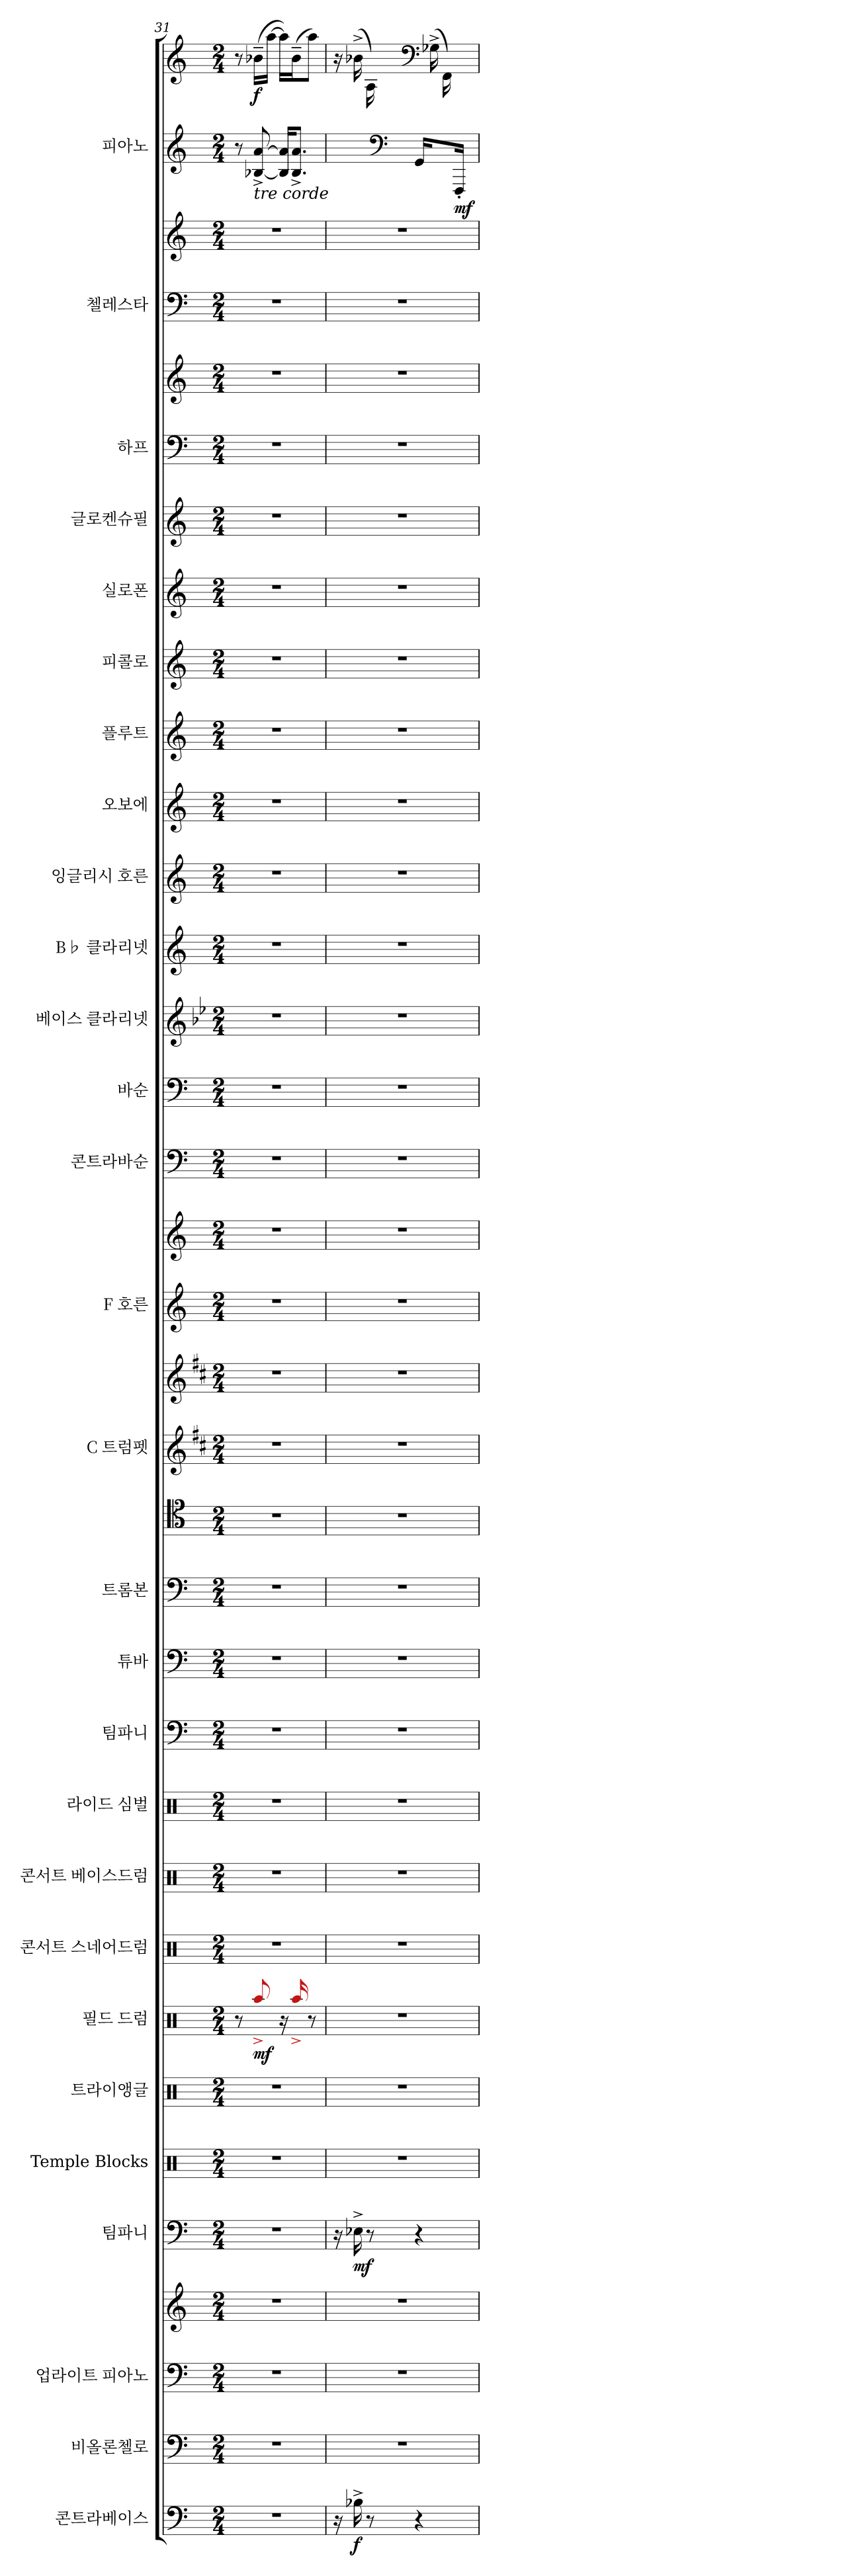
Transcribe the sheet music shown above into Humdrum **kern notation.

**kern	**dynam	**kern	**kern	**kern	**kern	**dynam	**kern	**kern	**kern	**dynam	**kern	**kern	**kern	**kern	**kern	**kern	**kern	**kern	**kern	**kern	**kern	**kern	**kern	**kern	**kern	**kern	**kern	**kern	**kern	**kern	**kern	**kern	**kern	**kern	**kern	**kern	**kern	**dynam
*part28	*part28	*part27	*part26	*part26	*part25	*part25	*part24	*part23	*part22	*part22	*part21	*part20	*part19	*part18	*part17	*part16	*part16	*part15	*part15	*part14	*part14	*part13	*part12	*part11	*part10	*part9	*part8	*part7	*part6	*part5	*part4	*part3	*part3	*part2	*part2	*part1	*part1	*part1
*staff35	*staff35	*staff34	*staff33	*staff32	*staff31	*staff31	*staff30	*staff29	*staff28	*staff28	*staff27	*staff26	*staff25	*staff24	*staff23	*staff22	*staff21	*staff20	*staff19	*staff18	*staff17	*staff16	*staff15	*staff14	*staff13	*staff12	*staff11	*staff10	*staff9	*staff8	*staff7	*staff6	*staff5	*staff4	*staff3	*staff2	*staff1	*staff1/2
*I"콘트라베이스	*	*I"비올론첼로	*I"업라이트 피아노	*	*I"팀파니	*	*I"Temple Blocks	*I"트라이앵글	*I"필드 드럼	*	*I"콘서트 스네어드럼	*I"콘서트 베이스드럼	*I"라이드 심벌	*I"팀파니	*I"튜바	*I"트롬본	*	*I"C 트럼펫	*	*I"F 호른	*	*I"콘트라바순	*I"바순	*I"베이스 클라리넷	*I"B♭ 클라리넷	*I"잉글리시 호른	*I"오보에	*I"플루트	*I"피콜로	*I"실로폰	*I"글로켄슈필	*I"하프	*	*I"첼레스타	*	*I"피아노	*	*
*	*	*	*	*	*	*	*I'Tmp. Bl.	*	*	*	*	*	*	*	*	*	*	*	*	*	*	*	*	*	*	*	*	*	*	*	*	*	*	*	*	*	*	*
!!LO:LB:g=z
*clefF4	*	*clefF4	*clefF4	*clefG2	*clefF4	*	*clefX	*clefX	*clefX	*	*clefX	*clefX	*clefX	*clefF4	*clefF4	*clefF4	*clefC4	*clefG2	*clefG2	*clefG2	*clefG2	*clefF4	*clefF4	*clefG2	*clefG2	*clefG2	*clefG2	*clefG2	*clefG2	*clefG2	*clefG2	*clefF4	*clefG2	*clefF4	*clefG2	*clefG2	*clefG2	*
*ITrd7c12	*	*	*	*	*	*	*	*	*	*	*	*	*	*	*	*	*	*ITrd1c2	*ITrd1c2	*ITrd4c7	*ITrd4c7	*ITrd7c12	*	*ITrd8c14	*ITrd1c2	*ITrd4c7	*	*	*ITrd-7c-12	*ITrd-7c-12	*ITrd-14c-24	*	*	*ITrd-7c-12	*ITrd-7c-12	*	*	*
*k[]	*	*k[]	*k[]	*k[]	*k[]	*	*k[]	*k[]	*k[]	*	*k[]	*k[]	*k[]	*k[]	*k[]	*k[]	*k[]	*k[]	*k[]	*k[b-]	*k[b-]	*k[]	*k[]	*k[b-e-]	*k[b-e-]	*k[b-]	*k[]	*k[]	*k[]	*k[]	*k[]	*k[]	*k[]	*k[]	*k[]	*k[]	*k[]	*
*M2/4	*	*M2/4	*M2/4	*M2/4	*M2/4	*	*M2/4	*M2/4	*M2/4	*	*M2/4	*M2/4	*M2/4	*M2/4	*M2/4	*M2/4	*M2/4	*M2/4	*M2/4	*M2/4	*M2/4	*M2/4	*M2/4	*M2/4	*M2/4	*M2/4	*M2/4	*M2/4	*M2/4	*M2/4	*M2/4	*M2/4	*M2/4	*M2/4	*M2/4	*M2/4	*M2/4	*
=31	=31	=31	=31	=31	=31	=31	=31	=31	=31	=31	=31	=31	=31	=31	=31	=31	=31	=31	=31	=31	=31	=31	=31	=31	=31	=31	=31	=31	=31	=31	=31	=31	=31	=31	=31	=31	=31	=31
2r	.	2r	2r	2r	2r	.	2r	2r	8r	.	2r	2r	2r	2r	2r	2r	2r	2r	2r	2r	2r	2r	2r	2r	2r	2r	2r	2r	2r	2r	2r	2r	2r	2r	2r	8r	8r	.
!	!	!	!	!	!	!	!	!	!	!	!	!	!	!	!	!	!	!	!	!	!	!	!	!	!	!	!	!	!	!	!	!	!	!	!	!LO:TX:b:i:t=tre corde	!	!
!	!	!	!	!	!	!	!	!	!	!LO:DY:b	!	!	!	!	!	!	!	!	!	!	!	!	!	!	!	!	!	!	!	!	!	!	!	!	!	!	!	!LO:DY:b
.	.	.	.	.	.	.	.	.	8aa^/	mf	.	.	.	.	.	.	.	.	.	.	.	.	.	.	.	.	.	.	.	.	.	.	.	.	.	[8B-X/^ [8a/^	(>16b-X~\LL	f
.	.	.	.	.	.	.	.	.	.	.	.	.	.	.	.	.	.	.	.	.	.	.	.	.	.	.	.	.	.	.	.	.	.	.	.	.	[16aa\JJ	.
.	.	.	.	.	.	.	.	.	16r	.	.	.	.	.	.	.	.	.	.	.	.	.	.	.	.	.	.	.	.	.	.	.	.	.	.	16B-/] 16a/]KL	16aa\LL])	.
.	.	.	.	.	.	.	.	.	16aa^/	.	.	.	.	.	.	.	.	.	.	.	.	.	.	.	.	.	.	.	.	.	.	.	.	.	.	8.B-/^ 8.a/^J	(>16b-~\J	.
.	.	.	.	.	.	.	.	.	8r	.	.	.	.	.	.	.	.	.	.	.	.	.	.	.	.	.	.	.	.	.	.	.	.	.	.	.	8aa\J)	.
=32	=32	=32	=32	=32	=32	=32	=32	=32	=32	=32	=32	=32	=32	=32	=32	=32	=32	=32	=32	=32	=32	=32	=32	=32	=32	=32	=32	=32	=32	=32	=32	=32	=32	=32	=32	=32	=32	=32
*	*	*	*	*	*	*	*	*	*	*	*	*	*	*	*	*	*	*	*	*	*	*	*	*	*	*	*	*	*	*	*	*	*	*	*	*^	*	*
16r	.	2r	2r	2r	16r	.	2r	2r	2r	.	2r	2r	2r	2r	2r	2r	2r	2r	2r	2r	2r	2r	2r	2r	2r	2r	2r	2r	2r	2r	2r	2r	2r	2r	2r	8.ryy	8ryy	16r	.
!	!LO:DY:b	!	!	!	!	!LO:DY:b	!	!	!	!	!	!	!	!	!	!	!	!	!	!	!	!	!	!	!	!	!	!	!	!	!	!	!	!	!	!	!	!	!
16BB-X^\	f	.	.	.	16E-X^\	mf	.	.	.	.	.	.	.	.	.	.	.	.	.	.	.	.	.	.	.	.	.	.	.	.	.	.	.	.	.	.	.	(>16b-X^\LL	.
8r	.	.	.	.	8r	.	.	.	.	.	.	.	.	.	.	.	.	.	.	.	.	.	.	.	.	.	.	.	.	.	.	.	.	.	.	.	16ryy	16A\)	.
*	*	*	*	*	*	*	*	*	*	*	*	*	*	*	*	*	*	*	*	*	*	*	*	*	*	*	*	*	*	*	*	*	*	*	*	*clefF4	*	*	*
.	.	.	.	.	.	.	.	.	.	.	.	.	.	.	.	.	.	.	.	.	.	.	.	.	.	.	.	.	.	.	.	.	.	.	.	16A-X^/JJ	16rCCyy	8ryy	.
4r	.	.	.	.	4r	.	.	.	.	.	.	.	.	.	.	.	.	.	.	.	.	.	.	.	.	.	.	.	.	.	.	.	.	.	.	16GG/LL	16ryy	.	.
*	*	*	*	*	*	*	*	*	*	*	*	*	*	*	*	*	*	*	*	*	*	*	*	*	*	*	*	*	*	*	*	*	*	*	*	*	*	*clefF4	*
.	.	.	.	.	.	.	.	.	.	.	.	.	.	.	.	.	.	.	.	.	.	.	.	.	.	.	.	.	.	.	.	.	.	.	.	8ryy	16ryy	(>16G-X^\	.
.	.	.	.	.	.	.	.	.	.	.	.	.	.	.	.	.	.	.	.	.	.	.	.	.	.	.	.	.	.	.	.	.	.	.	.	.	16ryy	16FF\)	.
!	!	!	!	!	!	!	!	!	!	!	!	!	!	!	!	!	!	!	!	!	!	!	!	!	!	!	!	!	!	!	!	!	!	!	!	!	!	!	!LO:DY:b=2
.	.	.	.	.	.	.	.	.	.	.	.	.	.	.	.	.	.	.	.	.	.	.	.	.	.	.	.	.	.	.	.	.	.	.	.	16FFF'/JJ	16ryy	16ryy	mf
*	*	*	*	*	*	*	*	*	*	*	*	*	*	*	*	*	*	*	*	*	*	*	*	*	*	*	*	*	*	*	*	*	*	*	*	*v	*v	*	*
=	=	=	=	=	=	=	=	=	=	=	=	=	=	=	=	=	=	=	=	=	=	=	=	=	=	=	=	=	=	=	=	=	=	=	=	=	=	=
*-	*-	*-	*-	*-	*-	*-	*-	*-	*-	*-	*-	*-	*-	*-	*-	*-	*-	*-	*-	*-	*-	*-	*-	*-	*-	*-	*-	*-	*-	*-	*-	*-	*-	*-	*-	*-	*-	*-
